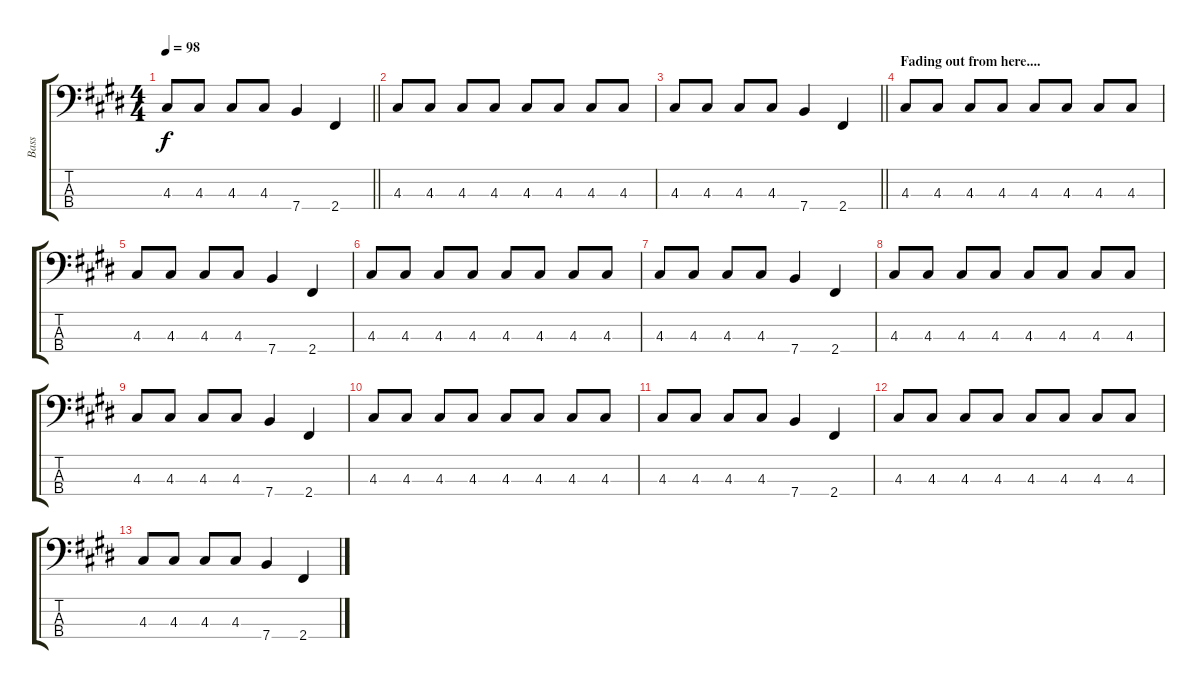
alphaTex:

\track ("Bass" "Bass") {instrument electricbassfinger}
\staff {score tabs}
\tuning (G2 D2 A1 E1) {hide}
\ts (4 4)
\tempo 98
\clef f4
\barLineRight lightlight
\ks c#minor
4.3.8{dy f} 4.3.8 4.3.8 4.3.8 7.4.4 2.4.4 |
4.3.8 4.3.8 4.3.8 4.3.8 4.3.8 4.3.8 4.3.8 4.3.8 |
\barLineRight lightlight
4.3.8 4.3.8 4.3.8 4.3.8 7.4.4 2.4.4 |
\section ("" "Fading out from here....")
4.3.8 4.3.8 4.3.8 4.3.8 4.3.8 4.3.8 4.3.8 4.3.8 |
4.3.8 4.3.8 4.3.8 4.3.8 7.4.4 2.4.4 |
4.3.8 4.3.8 4.3.8 4.3.8 4.3.8 4.3.8 4.3.8 4.3.8 |
4.3.8 4.3.8 4.3.8 4.3.8 7.4.4 2.4.4 |
4.3.8 4.3.8 4.3.8 4.3.8 4.3.8 4.3.8 4.3.8 4.3.8 |
4.3.8 4.3.8 4.3.8 4.3.8 7.4.4 2.4.4 |
4.3.8 4.3.8 4.3.8 4.3.8 4.3.8 4.3.8 4.3.8 4.3.8 |
4.3.8 4.3.8 4.3.8 4.3.8 7.4.4 2.4.4 |
4.3.8 4.3.8 4.3.8 4.3.8 4.3.8 4.3.8 4.3.8 4.3.8 |
4.3.8 4.3.8 4.3.8 4.3.8 7.4.4 2.4.4
